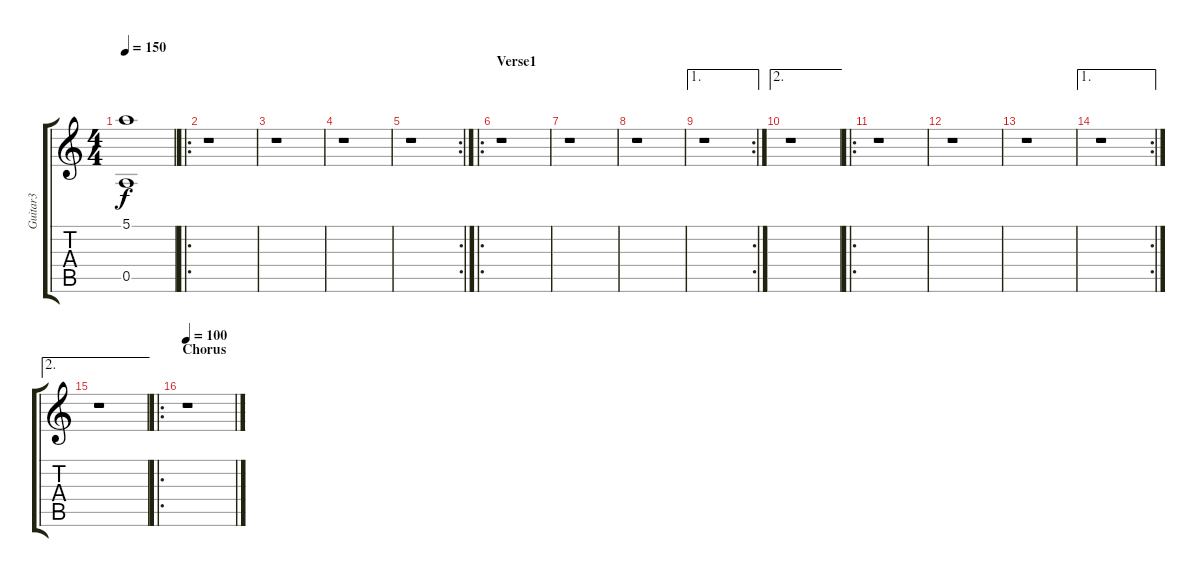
\track ("Guitar3" "Guitar3") {instrument acousticguitarsteel}
\staff {score tabs}
\tuning (E4 B3 G3 D3 A2 E2) {hide}
\ts (4 4)
\tempo 150
\clef g2
\ks c
(5.1{t} 0.5{t}).1{dy f} |
\ro
r.1 |
r.1 |
r.1 |
\rc 2
r.1 |
\ro
\section ("" "Verse1")
r.1 |
r.1 |
r.1 |
\ae 1
\rc 2
r.1 |
\ae 2
r.1 |
\ro
r.1 |
r.1 |
r.1 |
\ae 1
\rc 2
r.1 |
\ae 2
r.1 |
\ro
\section ("" "Chorus")
\tempo 100
r.1
